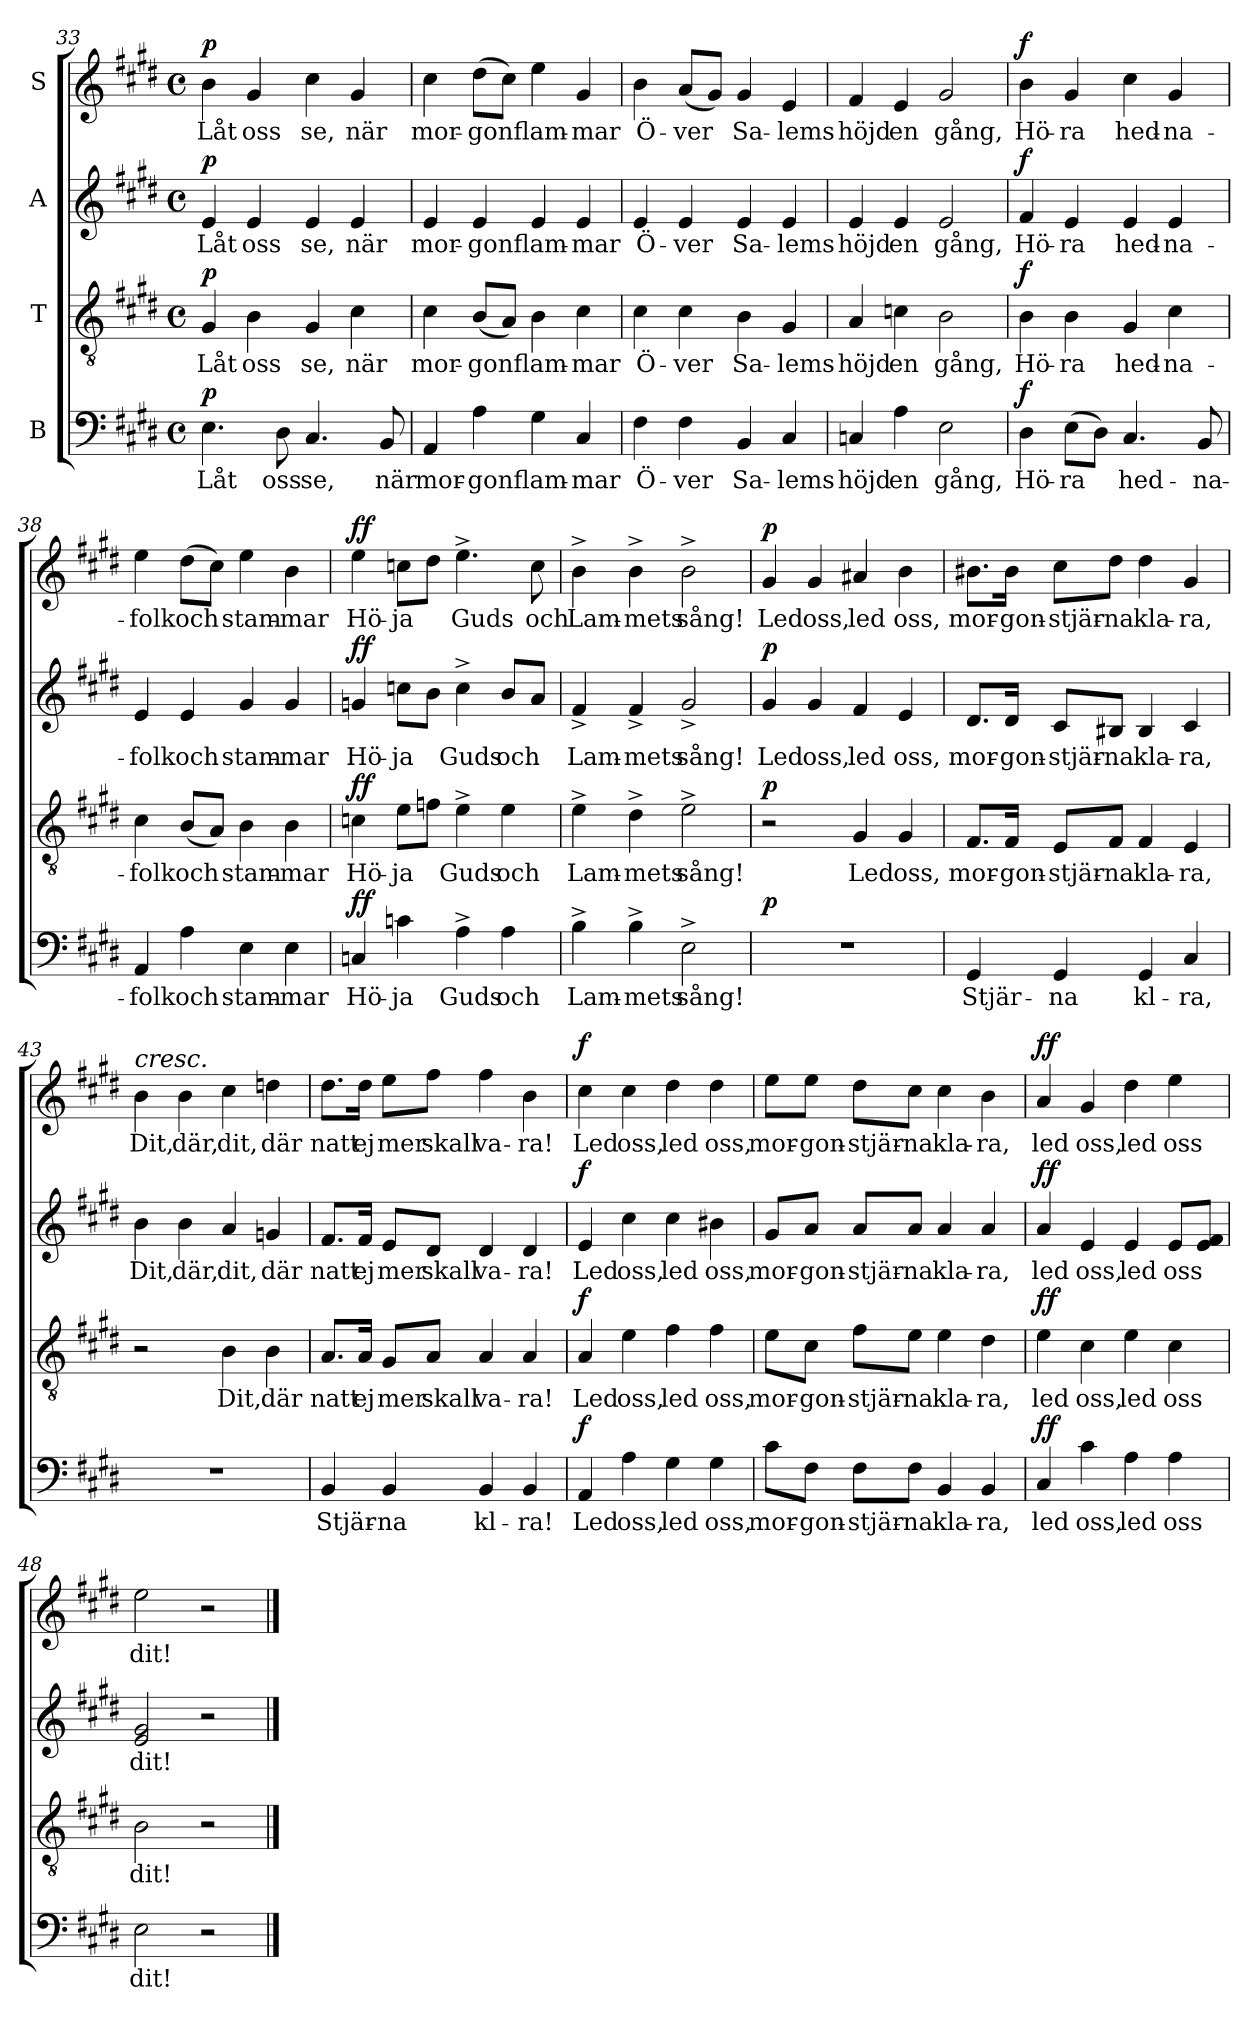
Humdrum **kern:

**kern	**text	**dynam	**kern	**text	**dynam	**kern	**text	**dynam	**kern	**text	**dynam
*part4	*part4	*part4	*part3	*part3	*part3	*part2	*part2	*part2	*part1	*part1	*part1
*staff4	*staff4	*staff4	*staff3	*staff3	*staff3	*staff2	*staff2	*staff2	*staff1	*staff1	*staff1
*I"B	*	*	*I"T	*	*	*I"A	*	*	*I"S	*	*
*clefF4	*	*	*clefGv2	*	*	*clefG2	*	*	*clefG2	*	*
*k[f#c#g#d#]	*	*	*k[f#c#g#d#]	*	*	*k[f#c#g#d#]	*	*	*k[f#c#g#d#]	*	*
*E:	*	*	*E:	*	*	*E:	*	*	*E:	*	*
*M4/4	*	*	*M4/4	*	*	*M4/4	*	*	*M4/4	*	*
*met(c)	*	*	*met(c)	*	*	*met(c)	*	*	*met(c)	*	*
=33	=33	=33	=33	=33	=33	=33	=33	=33	=33	=33	=33
!	!	!LO:DY:a	!	!	!LO:DY:a	!	!	!LO:DY:a	!	!	!LO:DY:a
4.E\	Låt	p	4G#/	Låt	p	4e/	Låt	p	4b\	Låt	p
.	.	.	4B\	oss	.	4e/	oss	.	4g#/	oss	.
8D#\	oss	.	.	.	.	.	.	.	.	.	.
4.C#/	se,	.	4G#/	se,	.	4e/	se,	.	4cc#\	se,	.
.	.	.	4c#\	när	.	4e/	när	.	4g#/	när	.
8BB/	när	.	.	.	.	.	.	.	.	.	.
=34	=34	=34	=34	=34	=34	=34	=34	=34	=34	=34	=34
4AA/	mor-	.	4c#\	mor-	.	4e/	mor-	.	4cc#\	mor-	.
4A\	-gon	.	(8B/L	-gon	.	4e/	-gon	.	(8dd#\L	-gon	.
.	.	.	8A/J)	.	.	.	.	.	8cc#\J)	.	.
4G#\	flam-	.	4B\	flam-	.	4e/	flam-	.	4ee\	flam-	.
4C#/	-mar	.	4c#\	-mar	.	4e/	-mar	.	4g#/	-mar	.
!!LO:PB:g=z
=35	=35	=35	=35	=35	=35	=35	=35	=35	=35	=35	=35
4F#\	Ö-	.	4c#\	Ö-	.	4e/	Ö-	.	4b\	Ö-	.
4F#\	-ver	.	4c#\	-ver	.	4e/	-ver	.	(8a/L	-ver	.
.	.	.	.	.	.	.	.	.	8g#/J)	.	.
4BB/	Sa-	.	4B\	Sa-	.	4e/	Sa-	.	4g#/	Sa-	.
4C#/	-lems	.	4G#/	-lems	.	4e/	-lems	.	4e/	-lems	.
=36	=36	=36	=36	=36	=36	=36	=36	=36	=36	=36	=36
4Cn/	höjd	.	4A/	höjd	.	4e/	höjd	.	4f#/	höjd	.
4A\	en	.	4cn\	en	.	4e/	en	.	4e/	en	.
2E\	gång,	.	2B\	gång,	.	2e/	gång,	.	2g#/	gång,	.
=37	=37	=37	=37	=37	=37	=37	=37	=37	=37	=37	=37
!	!	!LO:DY:a	!	!	!LO:DY:a	!	!	!LO:DY:a	!	!	!LO:DY:a
4D#\	Hö-	f	4B\	Hö-	f	4f#/	Hö-	f	4b\	Hö-	f
(8E\L	-ra	.	4B\	-ra	.	4e/	-ra	.	4g#/	-ra	.
8D#\J)	.	.	.	.	.	.	.	.	.	.	.
4.C#/	hed-	.	4G#/	hed-	.	4e/	hed-	.	4cc#\	hed-	.
.	.	.	4c#\	-na-	.	4e/	-na-	.	4g#/	-na-	.
8BB/	-na-	.	.	.	.	.	.	.	.	.	.
=38	=38	=38	=38	=38	=38	=38	=38	=38	=38	=38	=38
4AA/	-folk	.	4c#\	-folk	.	4e/	-folk	.	4ee\	-folk	.
4A\	och	.	(8B/L	och	.	4e/	och	.	(8dd#\L	och	.
.	.	.	8A/J)	.	.	.	.	.	8cc#\J)	.	.
4E\	stam-	.	4B\	stam-	.	4g#/	stam-	.	4ee\	stam-	.
4E\	-mar	.	4B\	-mar	.	4g#/	-mar	.	4b\	-mar	.
=39	=39	=39	=39	=39	=39	=39	=39	=39	=39	=39	=39
!	!	!LO:DY:a	!	!	!LO:DY:a	!	!	!LO:DY:a	!	!	!LO:DY:a
4Cn/	Hö-	ff	4cn\	Hö-	ff	4gn/	Hö-	ff	4ee\	Hö-	ff
4cn\	-ja	.	8e\L	-ja	.	8ccn\L	-ja	.	8ccn\L	-ja	.
.	.	.	8fn\J	.	.	8b\J	.	.	8dd#\J	.	.
4A^>\	Guds	.	4e^>\	Guds	.	4cc^>\	Guds	.	4.ee^>\	Guds	.
4A\	och	.	4e\	och	.	8b/L	och	.	.	.	.
.	.	.	.	.	.	8a/J	.	.	8cc\	och	.
!!LO:LB:g=z
=40	=40	=40	=40	=40	=40	=40	=40	=40	=40	=40	=40
4B^>\	Lam-	.	4e^>\	Lam-	.	4f#^>/	Lam-	.	4b^>\	Lam-	.
4B^>\	-mets	.	4d#^>\	-mets	.	4f#^>/	-mets	.	4b^>\	-mets	.
2E^>\	sång!	.	2e^>\	sång!	.	2g#^>/	sång!	.	2b^>\	sång!	.
=41	=41	=41	=41	=41	=41	=41	=41	=41	=41	=41	=41
!	!	!LO:DY:a	!	!	!LO:DY:a	!	!	!LO:DY:a	!	!	!LO:DY:a
1r	.	p	2r	.	p	4g#/	Led	p	4g#/	Led	p
.	.	.	.	.	.	4g#/	oss,	.	4g#/	oss,	.
.	.	.	4G#/	Led	.	4f#/	led	.	4a#X/	led	.
.	.	.	4G#/	oss,	.	4e/	oss,	.	4b\	oss,	.
=42	=42	=42	=42	=42	=42	=42	=42	=42	=42	=42	=42
4GG#/	Stjär-	.	8.F#/L	mor-	.	8.d#/L	mor-	.	8.b#X\L	mor-	.
.	.	.	16F#/Jk	-gon-	.	16d#/Jk	-gon-	.	16b#\Jk	-gon-	.
4GG#/	-na	.	8E/L	-stjär-	.	8c#/L	-stjär-	.	8cc#\L	-stjär-	.
.	.	.	8F#/J	-na	.	8B#X/J	-na	.	8dd#\J	-na	.
4GG#/	kl-	.	4F#/	kla-	.	4B#/	kla-	.	4dd#\	kla-	.
4C#/	-ra,	.	4E/	-ra,	.	4c#/	-ra,	.	4g#/	-ra,	.
=43	=43	=43	=43	=43	=43	=43	=43	=43	=43	=43	=43
!	!	!	!	!	!	!	!	!	!LO:TX:a:i:t=cresc.	!	!
1r	.	.	2r	.	.	4b\	Dit,	.	4b\	Dit,	.
.	.	.	.	.	.	4b\	där,	.	4b\	där,	.
.	.	.	4B\	Dit,	.	4a/	dit,	.	4cc#\	dit,	.
.	.	.	4B\	där	.	4gn/	där	.	4ddn\	där	.
=44	=44	=44	=44	=44	=44	=44	=44	=44	=44	=44	=44
4BB/	Stjär-	.	8.A/L	natt	.	8.f#/L	natt	.	8.dd#\L	natt	.
.	.	.	16A/Jk	ej	.	16f#/Jk	ej	.	16dd#\Jk	ej	.
4BB/	-na	.	8G#/L	mer	.	8e/L	mer	.	8ee\L	mer	.
.	.	.	8A/J	skall	.	8d#/J	skall	.	8ff#\J	skall	.
4BB/	kl-	.	4A/	va-	.	4d#/	va-	.	4ff#\	va-	.
4BB/	-ra!	.	4A/	-ra!	.	4d#/	-ra!	.	4b\	-ra!	.
!!LO:LB:g=z
=45	=45	=45	=45	=45	=45	=45	=45	=45	=45	=45	=45
!	!	!LO:DY:a	!	!	!LO:DY:a	!	!	!LO:DY:a	!	!	!LO:DY:a
4AA/	Led	f	4A/	Led	f	4e/	Led	f	4cc#\	Led	f
4A\	oss,	.	4e\	oss,	.	4cc#\	oss,	.	4cc#\	oss,	.
4G#\	led	.	4f#\	led	.	4cc#\	led	.	4dd#\	led	.
4G#\	oss,	.	4f#\	oss,	.	4b#X\	oss,	.	4dd#\	oss,	.
=46	=46	=46	=46	=46	=46	=46	=46	=46	=46	=46	=46
8c#\L	mor-	.	8e\L	mor-	.	8g#/L	mor-	.	8ee\L	mor-	.
8F#\J	-gon-	.	8c#\J	-gon-	.	8a/J	-gon-	.	8ee\J	-gon-	.
8F#\L	-stjär-	.	8f#\L	-stjär-	.	8a/L	-stjär-	.	8dd#\L	-stjär-	.
8F#\J	-na	.	8e\J	-na	.	8a/J	-na	.	8cc#\J	-na	.
4BB/	kla-	.	4e\	kla-	.	4a/	kla-	.	4cc#\	kla-	.
4BB/	-ra,	.	4d#\	-ra,	.	4a/	-ra,	.	4b\	-ra,	.
=47	=47	=47	=47	=47	=47	=47	=47	=47	=47	=47	=47
!	!	!LO:DY:a	!	!	!LO:DY:a	!	!	!LO:DY:a	!	!	!LO:DY:a
4C#/	led	ff	4e\	led	ff	4a/	led	ff	4a/	led	ff
4c#\	oss,	.	4c#\	oss,	.	4e/	oss,	.	4g#/	oss,	.
4A\	led	.	4e\	led	.	4e/	led	.	4dd#\	led	.
4A\	oss	.	4c#\	oss	.	8e/L	oss	.	4ee\	oss	.
.	.	.	.	.	.	8e/ 8f#/J	.	.	.	.	.
=48	=48	=48	=48	=48	=48	=48	=48	=48	=48	=48	=48
2E\	dit!	.	2B\	dit!	.	2e/ 2g#/	dit!	.	2ee\	dit!	.
2r	.	.	2r	.	.	2r	.	.	2r	.	.
==	==	==	==	==	==	==	==	==	==	==	==
*-	*-	*-	*-	*-	*-	*-	*-	*-	*-	*-	*-
